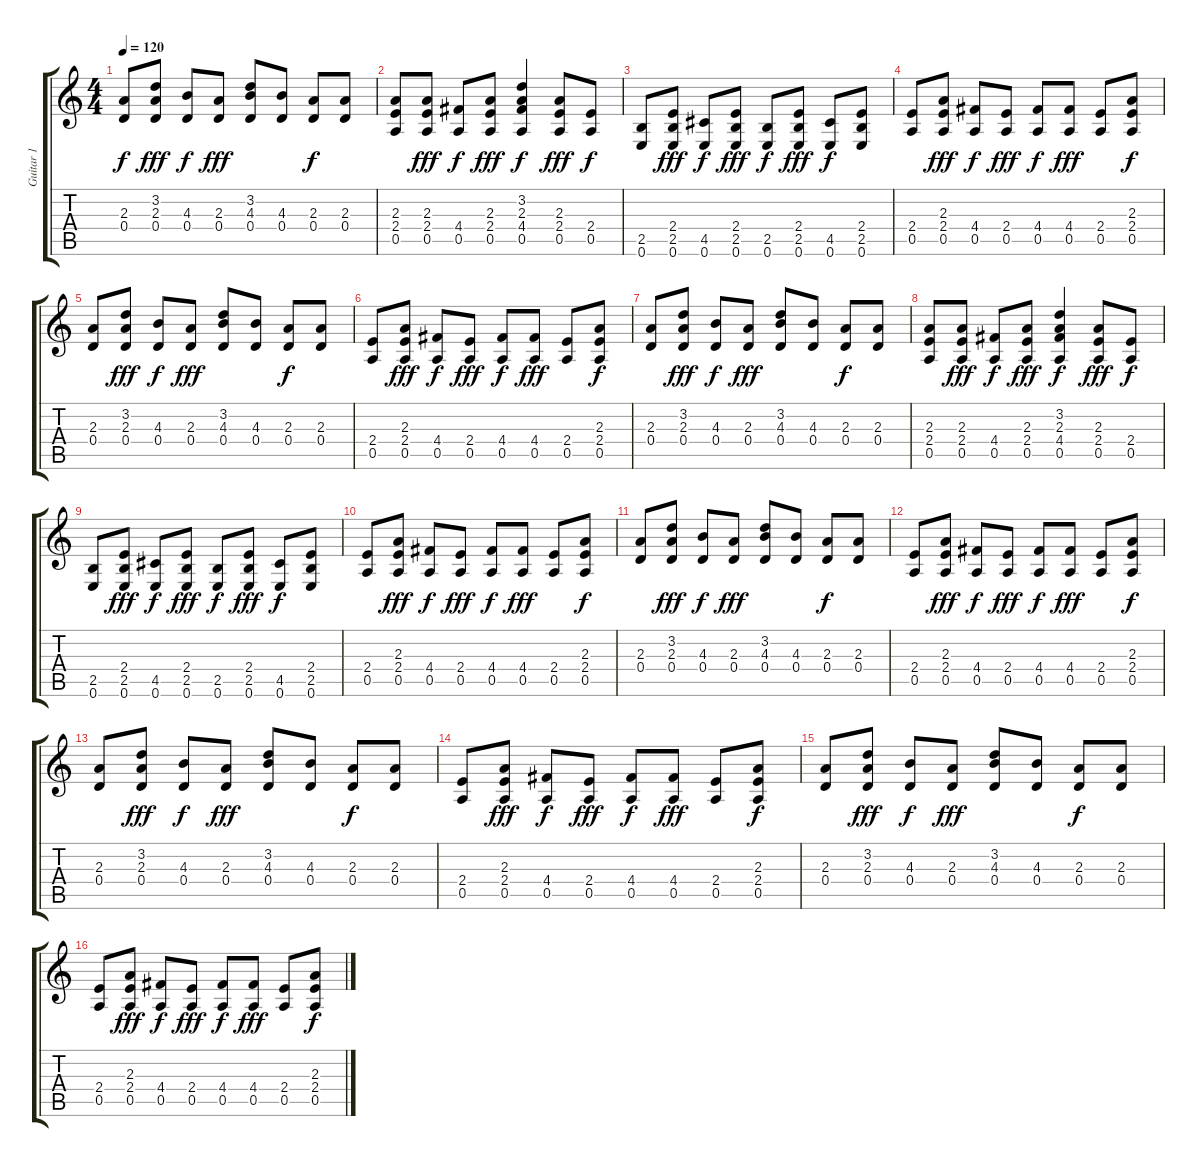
\track ("Guitar 1" "Guitar 1") {instrument electricguitarclean}
\staff {score tabs}
\tuning (E4 B3 G3 D3 A2 E2) {hide}
\ts (4 4)
\tempo 120
\clef g2
\ks c
(2.3 0.4).8{dy f} (3.2 2.3 0.4).8{dy fff} (4.3 0.4).8{dy f} (2.3 0.4).8{dy fff} (3.2 4.3 0.4).8 (4.3 0.4).8 (2.3 0.4).8{dy f} (2.3 0.4).8 |
(2.3 2.4 0.5).8 (2.3 2.4 0.5).8{dy fff} (4.4 0.5).8{dy f} (2.3 2.4 0.5).8{dy fff} (3.2 2.3 4.4 0.5).4{dy f} (2.3 2.4 0.5).8{dy fff} (2.4 0.5).8{dy f} |
(2.5 0.6).8 (2.4 2.5 0.6).8{dy fff} (4.5 0.6).8{dy f} (2.4 2.5 0.6).8{dy fff} (2.5 0.6).8{dy f} (2.4 2.5 0.6).8{dy fff} (4.5 0.6).8{dy f} (2.4 2.5 0.6).8 |
(2.4 0.5).8 (2.3 2.4 0.5).8{dy fff} (4.4 0.5).8{dy f} (2.4 0.5).8{dy fff} (4.4 0.5).8{dy f} (4.4 0.5).8{dy fff} (2.4 0.5).8 (2.3 2.4 0.5).8{dy f} |
(2.3 0.4).8 (3.2 2.3 0.4).8{dy fff} (4.3 0.4).8{dy f} (2.3 0.4).8{dy fff} (3.2 4.3 0.4).8 (4.3 0.4).8 (2.3 0.4).8{dy f} (2.3 0.4).8 |
(2.4 0.5).8 (2.3 2.4 0.5).8{dy fff} (4.4 0.5).8{dy f} (2.4 0.5).8{dy fff} (4.4 0.5).8{dy f} (4.4 0.5).8{dy fff} (2.4 0.5).8 (2.3 2.4 0.5).8{dy f} |
(2.3 0.4).8 (3.2 2.3 0.4).8{dy fff} (4.3 0.4).8{dy f} (2.3 0.4).8{dy fff} (3.2 4.3 0.4).8 (4.3 0.4).8 (2.3 0.4).8{dy f} (2.3 0.4).8 |
(2.3 2.4 0.5).8 (2.3 2.4 0.5).8{dy fff} (4.4 0.5).8{dy f} (2.3 2.4 0.5).8{dy fff} (3.2 2.3 4.4 0.5).4{dy f} (2.3 2.4 0.5).8{dy fff} (2.4 0.5).8{dy f} |
(2.5 0.6).8 (2.4 2.5 0.6).8{dy fff} (4.5 0.6).8{dy f} (2.4 2.5 0.6).8{dy fff} (2.5 0.6).8{dy f} (2.4 2.5 0.6).8{dy fff} (4.5 0.6).8{dy f} (2.4 2.5 0.6).8 |
(2.4 0.5).8 (2.3 2.4 0.5).8{dy fff} (4.4 0.5).8{dy f} (2.4 0.5).8{dy fff} (4.4 0.5).8{dy f} (4.4 0.5).8{dy fff} (2.4 0.5).8 (2.3 2.4 0.5).8{dy f} |
(2.3 0.4).8 (3.2 2.3 0.4).8{dy fff} (4.3 0.4).8{dy f} (2.3 0.4).8{dy fff} (3.2 4.3 0.4).8 (4.3 0.4).8 (2.3 0.4).8{dy f} (2.3 0.4).8 |
(2.4 0.5).8 (2.3 2.4 0.5).8{dy fff} (4.4 0.5).8{dy f} (2.4 0.5).8{dy fff} (4.4 0.5).8{dy f} (4.4 0.5).8{dy fff} (2.4 0.5).8 (2.3 2.4 0.5).8{dy f} |
(2.3 0.4).8 (3.2 2.3 0.4).8{dy fff} (4.3 0.4).8{dy f} (2.3 0.4).8{dy fff} (3.2 4.3 0.4).8 (4.3 0.4).8 (2.3 0.4).8{dy f} (2.3 0.4).8 |
(2.4 0.5).8 (2.3 2.4 0.5).8{dy fff} (4.4 0.5).8{dy f} (2.4 0.5).8{dy fff} (4.4 0.5).8{dy f} (4.4 0.5).8{dy fff} (2.4 0.5).8 (2.3 2.4 0.5).8{dy f} |
(2.3 0.4).8 (3.2 2.3 0.4).8{dy fff} (4.3 0.4).8{dy f} (2.3 0.4).8{dy fff} (3.2 4.3 0.4).8 (4.3 0.4).8 (2.3 0.4).8{dy f} (2.3 0.4).8 |
(2.4 0.5).8 (2.3 2.4 0.5).8{dy fff} (4.4 0.5).8{dy f} (2.4 0.5).8{dy fff} (4.4 0.5).8{dy f} (4.4 0.5).8{dy fff} (2.4 0.5).8 (2.3 2.4 0.5).8{dy f}
